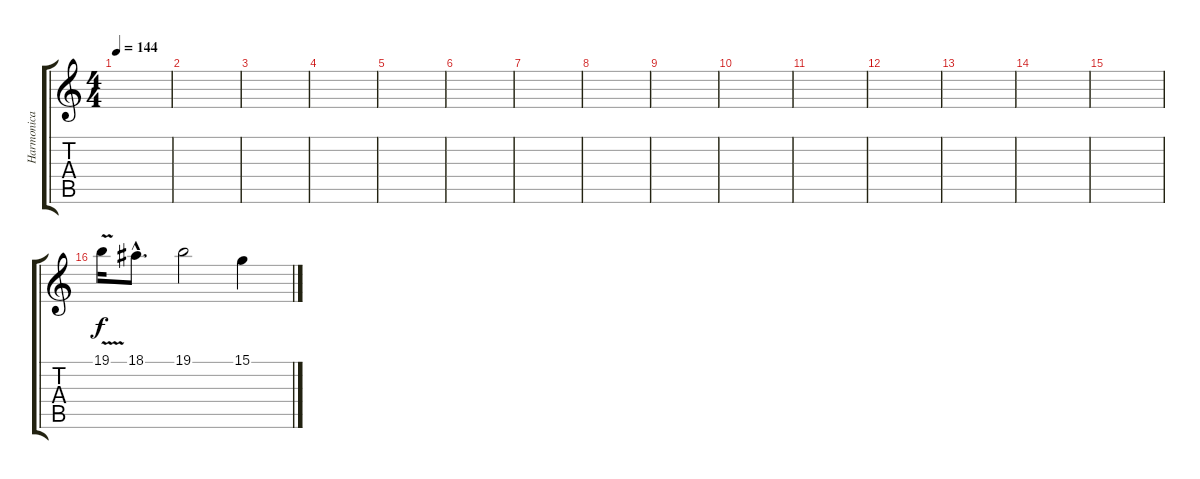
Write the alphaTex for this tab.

\track ("Harmonica" "Harmonica") {instrument harmonica}
\staff {score tabs}
\tuning (E4 B3 G3 D3 A2 E2) {hide}
\ts (4 4)
\tempo 144
\clef g2
\ks c
|
|
|
|
|
|
|
|
|
|
|
|
|
|
|
19.1{v}.16 18.1{hac}.8{d} 19.1.2 15.1.4
